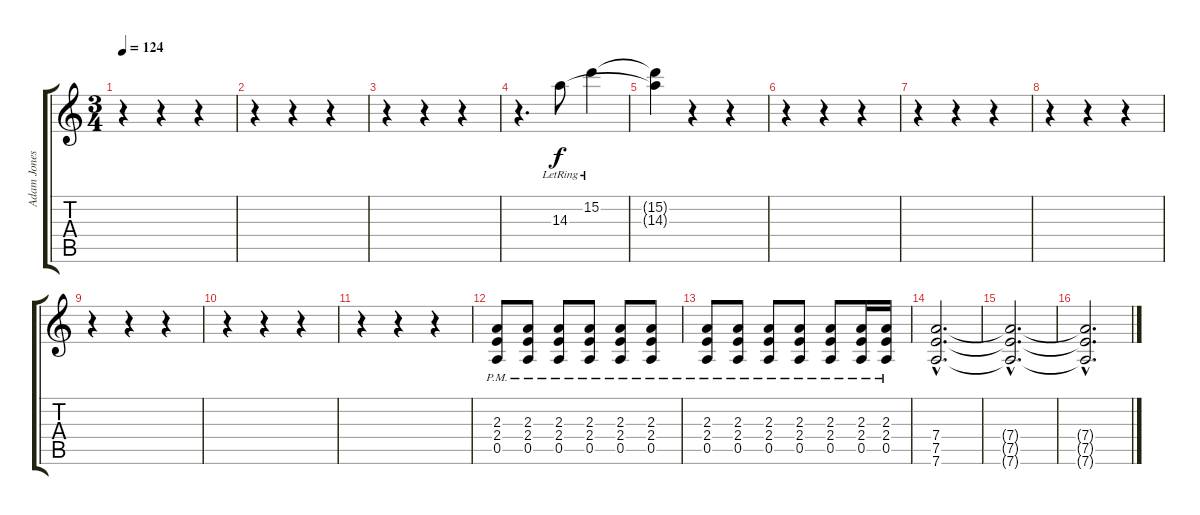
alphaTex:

\track ("Adam Jones" "Adam Jones") {instrument distortionguitar}
\staff {score tabs}
\tuning (E4 B3 G3 D3 A2 D2) {hide}
\ts (3 4)
\tempo 124
\clef g2
\ks c
r.4{dy f} r.4 r.4 |
r.4 r.4 r.4 |
r.4 r.4 r.4 |
r.4{d} 14.3{lr}.8{volume 8} 15.2{lr}.4 |
(15.2{t} 14.3{t}).4 r.4 r.4 |
r.4 r.4 r.4 |
r.4 r.4 r.4 |
r.4 r.4 r.4 |
r.4 r.4 r.4 |
r.4 r.4 r.4 |
r.4 r.4 r.4 |
(2.3{pm} 2.4{pm} 0.5{pm}).8{volume 14 instrument distortionguitar} (2.3{pm} 2.4{pm} 0.5{pm}).8 (2.3{pm} 2.4{pm} 0.5{pm}).8 (2.3{pm} 2.4{pm} 0.5{pm}).8 (2.3{pm} 2.4{pm} 0.5{pm}).8 (2.3{pm} 2.4{pm} 0.5{pm}).8 |
(2.3{pm} 2.4{pm} 0.5{pm}).8 (2.3{pm} 2.4{pm} 0.5{pm}).8 (2.3{pm} 2.4{pm} 0.5{pm}).8 (2.3{pm} 2.4{pm} 0.5{pm}).8 (2.3{pm} 2.4{pm} 0.5{pm}).8 (2.3{pm} 2.4{pm} 0.5{pm}).16 (2.3{pm} 2.4{pm} 0.5{pm}).16 |
(7.4{hac} 7.5{hac} 7.6{hac}).2{d} |
(7.4{hac t} 7.5{hac t} 7.6{hac t}).2{d} |
(7.4{hac t} 7.5{hac t} 7.6{hac t}).2{d}
